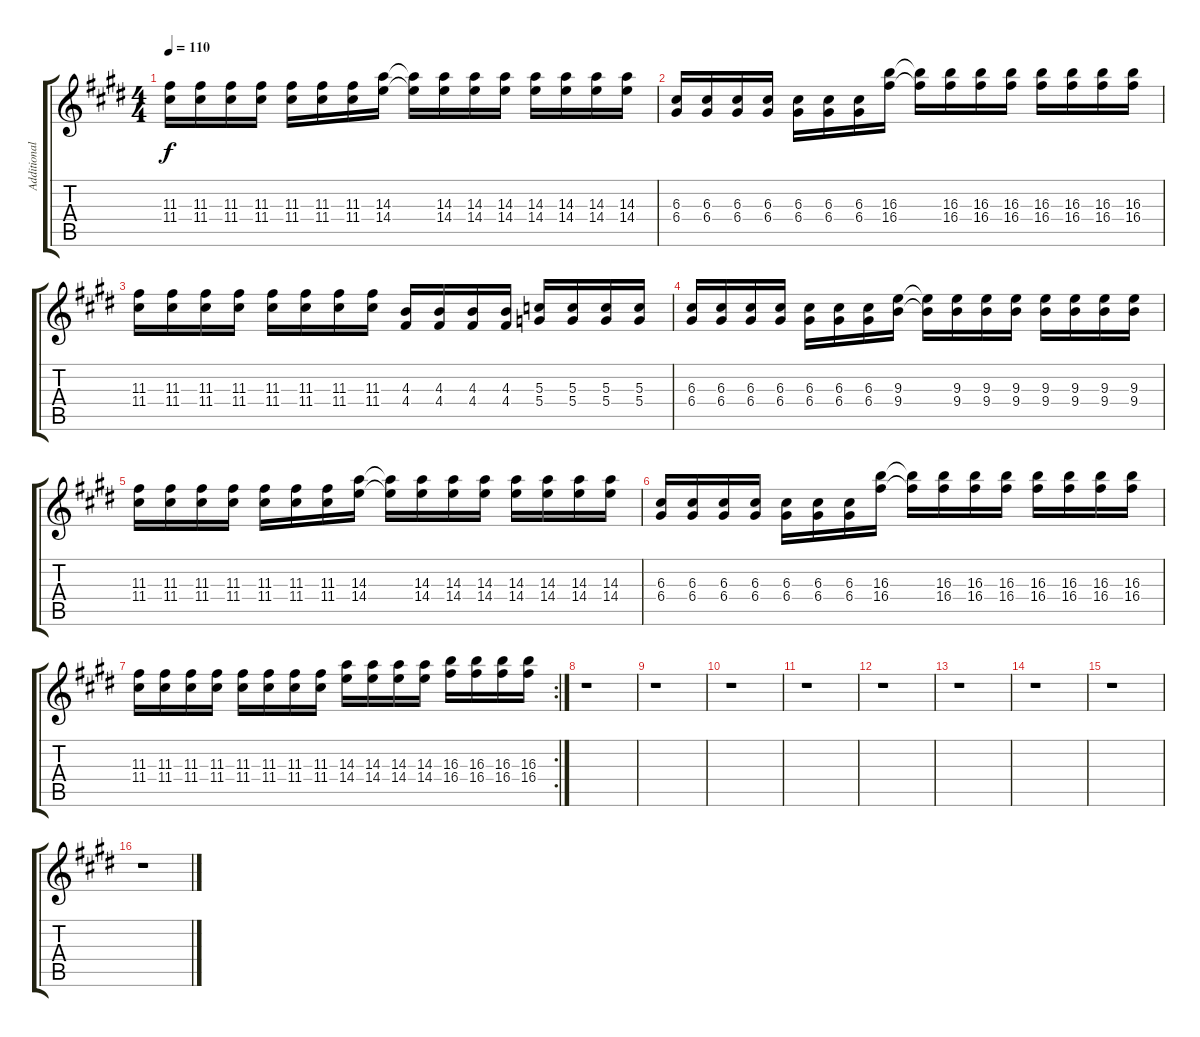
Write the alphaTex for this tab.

\track ("Additional Guitar" "Additional") {instrument overdrivenguitar}
\staff {score tabs}
\tuning (E4 B3 G3 D3 A2 E2) {hide}
\ts (4 4)
\tempo 110
\clef g2
\ks c#minor
(11.3 11.4).16{dy f} (11.3 11.4).16 (11.3 11.4).16 (11.3 11.4).16 (11.3 11.4).16 (11.3 11.4).16 (11.3 11.4).16 (14.3 14.4).16 (14.3{t} 14.4{t}).16 (14.3 14.4).16 (14.3 14.4).16 (14.3 14.4).16 (14.3 14.4).16 (14.3 14.4).16 (14.3 14.4).16 (14.3 14.4).16 |
(6.3 6.4).16 (6.3 6.4).16 (6.3 6.4).16 (6.3 6.4).16 (6.3 6.4).16 (6.3 6.4).16 (6.3 6.4).16 (16.3 16.4).16 (16.3{t} 16.4{t}).16 (16.3 16.4).16 (16.3 16.4).16 (16.3 16.4).16 (16.3 16.4).16 (16.3 16.4).16 (16.3 16.4).16 (16.3 16.4).16 |
(11.3 11.4).16 (11.3 11.4).16 (11.3 11.4).16 (11.3 11.4).16 (11.3 11.4).16 (11.3 11.4).16 (11.3 11.4).16 (11.3 11.4).16 (4.3 4.4).16 (4.3 4.4).16 (4.3 4.4).16 (4.3 4.4).16 (5.3 5.4).16 (5.3 5.4).16 (5.3 5.4).16 (5.3 5.4).16 |
(6.3 6.4).16 (6.3 6.4).16 (6.3 6.4).16 (6.3 6.4).16 (6.3 6.4).16 (6.3 6.4).16 (6.3 6.4).16 (9.3 9.4).16 (9.3{t} 9.4{t}).16 (9.3 9.4).16 (9.3 9.4).16 (9.3 9.4).16 (9.3 9.4).16 (9.3 9.4).16 (9.3 9.4).16 (9.3 9.4).16 |
(11.3 11.4).16 (11.3 11.4).16 (11.3 11.4).16 (11.3 11.4).16 (11.3 11.4).16 (11.3 11.4).16 (11.3 11.4).16 (14.3 14.4).16 (14.3{t} 14.4{t}).16 (14.3 14.4).16 (14.3 14.4).16 (14.3 14.4).16 (14.3 14.4).16 (14.3 14.4).16 (14.3 14.4).16 (14.3 14.4).16 |
(6.3 6.4).16 (6.3 6.4).16 (6.3 6.4).16 (6.3 6.4).16 (6.3 6.4).16 (6.3 6.4).16 (6.3 6.4).16 (16.3 16.4).16 (16.3{t} 16.4{t}).16 (16.3 16.4).16 (16.3 16.4).16 (16.3 16.4).16 (16.3 16.4).16 (16.3 16.4).16 (16.3 16.4).16 (16.3 16.4).16 |
\rc 2
(11.3 11.4).16 (11.3 11.4).16 (11.3 11.4).16 (11.3 11.4).16 (11.3 11.4).16 (11.3 11.4).16 (11.3 11.4).16 (11.3 11.4).16 (14.3 14.4).16 (14.3 14.4).16 (14.3 14.4).16 (14.3 14.4).16 (16.3 16.4).16 (16.3 16.4).16 (16.3 16.4).16 (16.3 16.4).16 |
r.1 |
r.1 |
r.1 |
r.1 |
r.1 |
r.1 |
r.1 |
r.1 |
r.1
